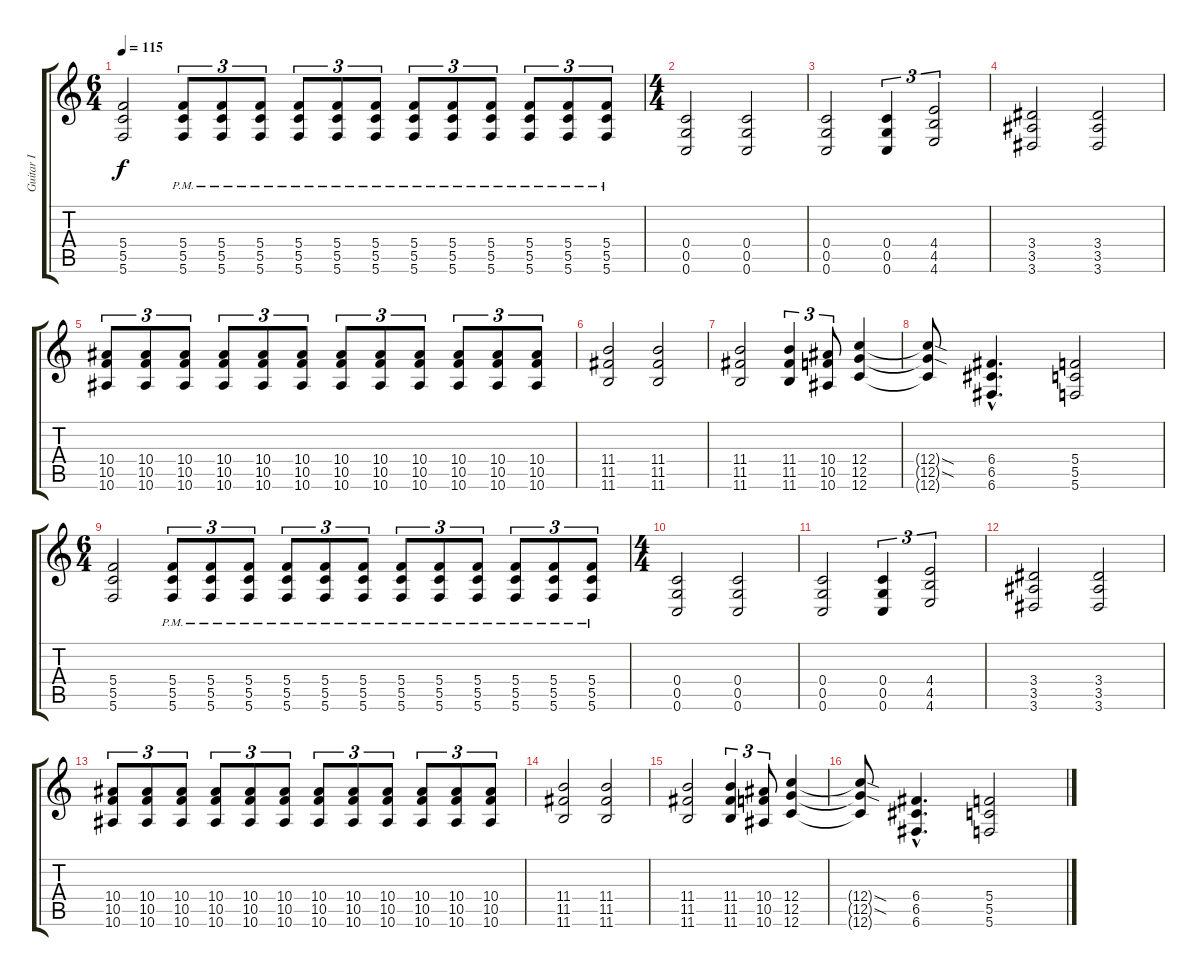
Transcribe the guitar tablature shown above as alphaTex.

\track ("Guitar I" "Guitar I") {instrument distortionguitar}
\staff {score tabs}
\tuning (D4 A3 F3 C3 G2 C2) {hide}
\ts (6 4)
\tempo 115
\clef g2
\ks c
(5.4 5.5 5.6).2{dy f} (5.4{pm} 5.5{pm} 5.6{pm}).8{tu (3 2)} (5.4{pm} 5.5{pm} 5.6{pm}).8{tu (3 2)} (5.4{pm} 5.5{pm} 5.6{pm}).8{tu (3 2)} (5.4{pm} 5.5{pm} 5.6{pm}).8{tu (3 2)} (5.4{pm} 5.5{pm} 5.6{pm}).8{tu (3 2)} (5.4{pm} 5.5{pm} 5.6{pm}).8{tu (3 2)} (5.4{pm} 5.5{pm} 5.6{pm}).8{tu (3 2)} (5.4{pm} 5.5{pm} 5.6{pm}).8{tu (3 2)} (5.4{pm} 5.5{pm} 5.6{pm}).8{tu (3 2)} (5.4{pm} 5.5{pm} 5.6{pm}).8{tu (3 2)} (5.4{pm} 5.5{pm} 5.6{pm}).8{tu (3 2)} (5.4{pm} 5.5{pm} 5.6{pm}).8{tu (3 2)} |
\ts (4 4)
(0.4 0.5 0.6).2 (0.4 0.5 0.6).2 |
(0.4 0.5 0.6).2 (0.4 0.5 0.6).4{tu (3 2)} (4.4 4.5 4.6).2{tu (3 2)} |
(3.4 3.5 3.6).2 (3.4 3.5 3.6).2 |
(10.4 10.5 10.6).8{tu (3 2)} (10.4 10.5 10.6).8{tu (3 2)} (10.4 10.5 10.6).8{tu (3 2)} (10.4 10.5 10.6).8{tu (3 2)} (10.4 10.5 10.6).8{tu (3 2)} (10.4 10.5 10.6).8{tu (3 2)} (10.4 10.5 10.6).8{tu (3 2)} (10.4 10.5 10.6).8{tu (3 2)} (10.4 10.5 10.6).8{tu (3 2)} (10.4 10.5 10.6).8{tu (3 2)} (10.4 10.5 10.6).8{tu (3 2)} (10.4 10.5 10.6).8{tu (3 2)} |
(11.4 11.5 11.6).2 (11.4 11.5 11.6).2 |
(11.4 11.5 11.6).2 (11.4 11.5 11.6).4{tu (3 2)} (10.4 10.5 10.6).8{tu (3 2)} (12.4 12.5 12.6).4 |
(12.4{sod t} 12.5{sod t} 12.6{t}).8 (6.4{hac} 6.5{hac} 6.6{hac}).4{d} (5.4 5.5 5.6).2 |
\ts (6 4)
(5.4 5.5 5.6).2 (5.4{pm} 5.5{pm} 5.6{pm}).8{tu (3 2)} (5.4{pm} 5.5{pm} 5.6{pm}).8{tu (3 2)} (5.4{pm} 5.5{pm} 5.6{pm}).8{tu (3 2)} (5.4{pm} 5.5{pm} 5.6{pm}).8{tu (3 2)} (5.4{pm} 5.5{pm} 5.6{pm}).8{tu (3 2)} (5.4{pm} 5.5{pm} 5.6{pm}).8{tu (3 2)} (5.4{pm} 5.5{pm} 5.6{pm}).8{tu (3 2)} (5.4{pm} 5.5{pm} 5.6{pm}).8{tu (3 2)} (5.4{pm} 5.5{pm} 5.6{pm}).8{tu (3 2)} (5.4{pm} 5.5{pm} 5.6{pm}).8{tu (3 2)} (5.4{pm} 5.5{pm} 5.6{pm}).8{tu (3 2)} (5.4{pm} 5.5{pm} 5.6{pm}).8{tu (3 2)} |
\ts (4 4)
(0.4 0.5 0.6).2 (0.4 0.5 0.6).2 |
(0.4 0.5 0.6).2 (0.4 0.5 0.6).4{tu (3 2)} (4.4 4.5 4.6).2{tu (3 2)} |
(3.4 3.5 3.6).2 (3.4 3.5 3.6).2 |
(10.4 10.5 10.6).8{tu (3 2)} (10.4 10.5 10.6).8{tu (3 2)} (10.4 10.5 10.6).8{tu (3 2)} (10.4 10.5 10.6).8{tu (3 2)} (10.4 10.5 10.6).8{tu (3 2)} (10.4 10.5 10.6).8{tu (3 2)} (10.4 10.5 10.6).8{tu (3 2)} (10.4 10.5 10.6).8{tu (3 2)} (10.4 10.5 10.6).8{tu (3 2)} (10.4 10.5 10.6).8{tu (3 2)} (10.4 10.5 10.6).8{tu (3 2)} (10.4 10.5 10.6).8{tu (3 2)} |
(11.4 11.5 11.6).2 (11.4 11.5 11.6).2 |
(11.4 11.5 11.6).2 (11.4 11.5 11.6).4{tu (3 2)} (10.4 10.5 10.6).8{tu (3 2)} (12.4 12.5 12.6).4 |
(12.4{sod t} 12.5{sod t} 12.6{t}).8 (6.4{hac} 6.5{hac} 6.6{hac}).4{d} (5.4 5.5 5.6).2
